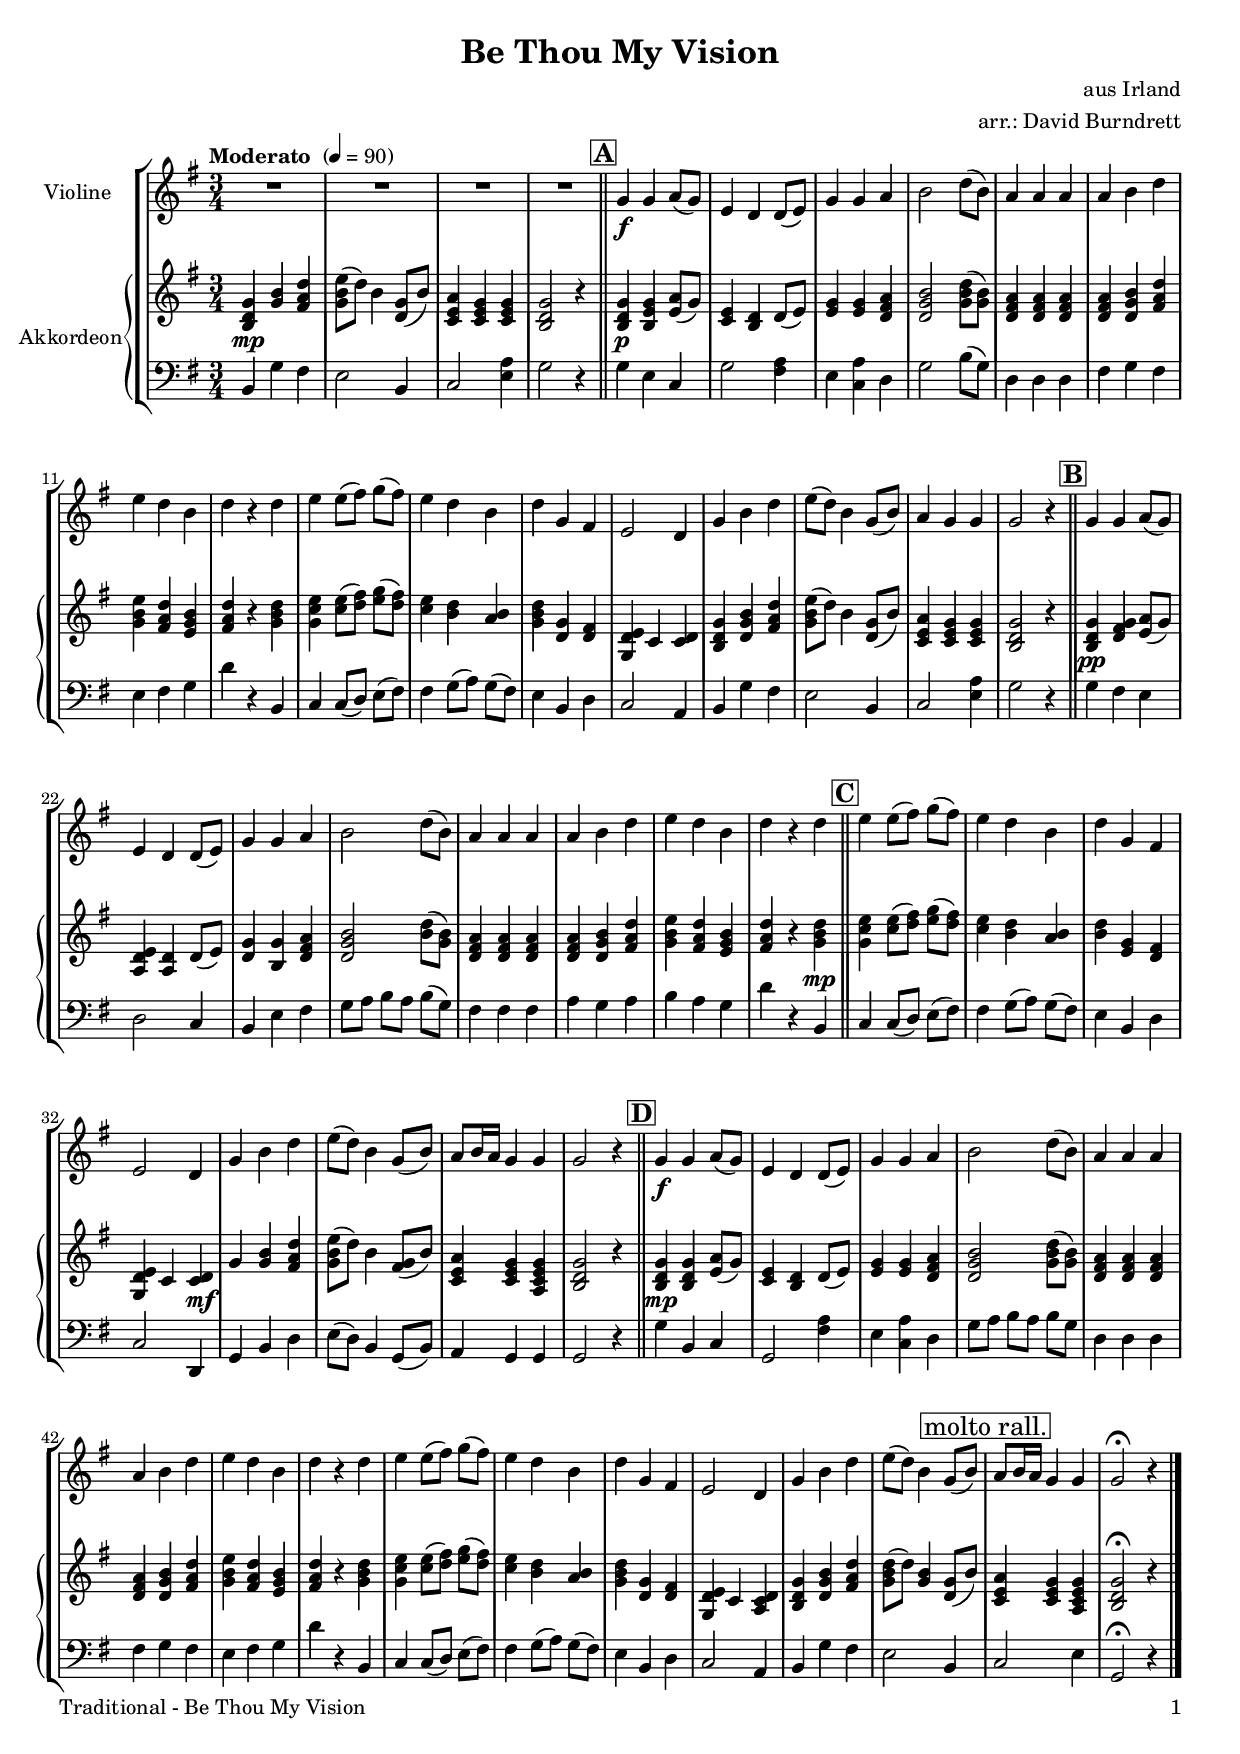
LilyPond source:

\version "2.20.2"
\include "deutsch.ly"
  
#(set-global-staff-size 18)

\header {
  title     = "Be Thou My Vision"
  composer  = "aus Irland"
  arranger  = "arr.: David Burndrett"
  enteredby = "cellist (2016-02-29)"
%  piece     = "()"
}

voiceconsts = {
  \time 3/4
  \key g \major
  \tempo "Moderato " 4=90
  \clef "bass"
 \numericTimeSignature
  \compressEmptyMeasures
  % Set default beaming for all staves
  \set Timing.beamExceptions = #'()
  \set Timing.baseMoment     = #(ly:make-moment 1 4)
  \set Timing.beatStructure  = #'(1 1 1)
}

%mikl = "harpsichord"
mist = "violin"
mikl = "accordion"
%mikl = "concertina"
%miba = "bassoon"

boxa = { \bar "||" \mark \markup \box \bold "A" }
boxb = { \bar "||" \mark \markup \box \bold "B" }
boxc = { \bar "||" \mark \markup \box \bold "C" }
boxd = { \bar "||" \mark \markup \box \bold "D" }

mora = \mark \markup \box "molto rall."

va = \relative c'' {
  \voiceconsts
  \clef "treble"
  
  R2.*4 \boxa
  g4\f g a8( g)
  e4 d d8( e)
  g4 g a
  h2 d8( h)
  a4 a a
  a h d

  e d h
  d r d
  e e8( fis) g( fis)
  e4 d h
  d g, fis
  e2 d4
  g h d

  e8( d) h4 g8( h)
  a4 g g
  g2 r4 \boxb
  g g a8( g)
  e4 d d8( e)

  g4 g a
  h2 d8( h)
  a4 a a
  a h d
  e d h
  d r d \boxc

  e e8( fis) g( fis)
  e4 d h
  d g, fis
  e2 d4
  g h d
  e8( d) h4 g8( h)
  a h16 a g4 g

  g2 r4 \boxd
  g\f g a8( g)
  e4 d d8( e)
  g4 g a
  h2 d8( h)
  a4 a a
  a h d
  e d h

  d r d
  e e8( fis) g( fis)
  e4 d h
  d g, fis
  e2 d4

  g h d
  e8( d) h4 g8( h) \mora
  a h16 a g4 g
  g2\fermata r4 \bar "|."
}

vb = \relative c' {
  \voiceconsts
  \clef "treble"
  
  <h d g>4 <g' h> < fis a d>
  <g h e>8( d') h4 <d, g>8( h')
  <c, e a>4 <c e g> <c e g>
  <h d g>2 r4

  <h d g>4 <h e g> <e a>8( g)
  <c, e>4 <h d> d8( e)
  <e g>4 <e g> <d fis a>
  <d g h>2 <g h d>8( <g h>)
  <d fis a>4 <d fis a> <d fis a>
  <d fis a> <d g h> <fis a d>
  <g h e> <fis a d> <e g h>

  <fis a d> r <g h d>
  <g c e> <c e>8( <d fis>) <e g>( < d fis>)
  <c e>4 <h d> <a h>
  <g h d> <d g> <d fis>
  <g, d' e> c <c d>
  <h d g> <d g h> <fis a d>
  <g h e>8( d') h4 <d, g>8( h')

  <c, e a>4 <c e g> <c e g>
  <h d g>2 r4
  <h d g> <d fis g> <e a>8( g)
  <a, d e>4 <a d> d8( e)
  <d g>4 <h g'> <d fis a>
  <d g h>2 <h' d>8( <g h>)
  <d fis a>4 <d fis a> <d fis a>

  <d fis a> <d g h> <fis a d>
  <g h e> <fis a d> <e g h>
  <fis a d> r <g h d>
  <g c e> <c e>8( <d fis>) <e g>( <d fis>)
  <c e>4 <h d> <a h>

  <h d> <e, g> <d fis>
  <g, d' e> c <c d>
  g' <g h> <fis a d>
  <g h e>8( d') h4 <fis g>8( h)
  <c, e a>4 <c e g> <a c e g>
  <h d g>2 r4

  <h d g> <h d g> <e a>8( g)
  <c, e>4 <h d> d8( e)
  <e g>4 <e g> <d fis a>
  <d g h>2 <g h d>8( <g h>)
  <d fis a>4 <d fis a> <d fis a>
  <d fis a> <d g h> <fis a d>
  <g h e> <fis a d> <e g h>

  <fis a d> r <g h d>
  <g c e> <c e>8( <d fis>) <e g>( <d fis>)
  <c e>4 <h d> <a h>
  <g h d> <d g> <d fis>

  <g, d' e> c <a c d>
  <h d g> <d g h> <fis a d>
  <g h d>8( d') <g, h>4 <d g>8( h')
  <c, e a>4 <c e g> <a c e g>
  <h d g>2\fermata r4 \bar "|."
}

vc = \relative c {
  \voiceconsts

  h4 g' fis
  e2 h4
  c2 <e a>4
  g2 r4

  g e c
  g'2 <fis a>4
  e <c a'> d
  g2 h8( g)
  d4 d d
  fis g fis
  e fis g

  d' r h,
  c c8( d) e( fis)
  fis4 g8( a) g( fis)
  e4 h d
  c2 a4
  h g' fis
  e2 h4

  c2 <e a>4
  g2 r4
  g fis e
  d2 c4
  h e fis
  g8 a h a h( g)
  fis4 fis fis

  a g a
  h a g
  d' r h,
  c c8( d) e( fis)
  fis4 g8( a) g( fis)

  e4 h d
  c2 d,4
  g h d
  e8( d) h4 g8( h)
  a4 g g
  g2 r4

  g' h, c
  g2 <fis' a>4
  e <c a'> d
  g8 a h a h g
  d4 d d
  fis g fis
  e fis g

  d' r h,
  c c8( d) e( fis)
  fis4 g8( a) g( fis)
  e4 h d

  c2 a4
  h g' fis
  e2 h4
  c2 e4
  g,2\fermata r4 \bar "|."
}

v = {
  s2.*4\mp \boxa
  s2.*16\p \boxb
  s2.*7\pp
  s2 s4\mp \boxc
  s2.*3
  s2 s4\mf
  s2.*4 \boxd
  s2.*14\mp \mora
}


music = \new StaffGroup <<
      \new Staff {
	\set Staff.midiInstrument = \mist
	\set Staff.instrumentName = \markup \center-column { "Violine" }
	\transpose g g { \va }
      }

      \new PianoStaff <<
        \set PianoStaff.instrumentName = \markup \center-column { "Akkordeon" }
        \set PianoStaff.midiInstrument = \mikl
        \new Staff {
          \transpose g g { \vb }
        }

        \new Dynamics \v

        \new Staff {
          \transpose g g { \vc }
        }
        >>
>>

\book {
   \paper {
    print-page-number = ##t
    print-first-page-number = ##t
    ragged-last-bottom = ##f
    oddHeaderMarkup = \markup \null
    evenHeaderMarkup = \markup \null
    oddFooterMarkup = \markup {
      \fill-line {
        \on-the-fly #print-page-number-check-first
        "Traditional - Be Thou My Vision" \fromproperty #'page:page-number-string
      }
    }
    evenFooterMarkup = \oddFooterMarkup
  } \score {
    \music
    \layout {}
  }

  \score {
    \unfoldRepeats \music

    \midi {
      \context {
        \Score
      }
    }
  }
}